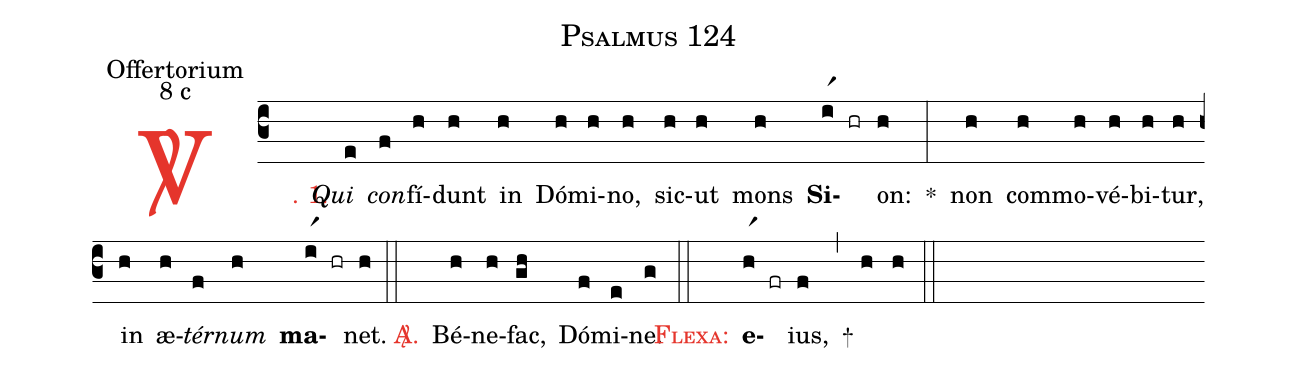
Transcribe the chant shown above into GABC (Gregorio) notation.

name: Psalmus 124;
office-part: Offertorium;
mode: 8;
mode-differentia: c;
%%
(c3)

<c><sp>V/</sp>. 1.</c>() <i>Qui</i>(e) <i>con</i>(f)fí(h)dunt(h) in(h) Dó(h)mi(h)no,(h) sic(h)ut(h) mons(h) <b>Si</b>(ir1 hr)on:(h) *(:) non(h) com(h)mo(h)vé(h)bi(h)tur,(h) in(h) æ(h)<i>tér</i>(f)<i>num</i>(h) <b>ma</b>(ir1 hr)net.(h)

(::)

<c><sp>A/</sp>.</c>() Bé(h)ne(h)fac,(gh) Dó(f)mi(e)ne.(g)

(::)

<nlba><c><sc>Flexa:</sc></c>() <b>e</b></nlba>(hr1 fr)ius,(f) +(,) (h) (h)

(::)
